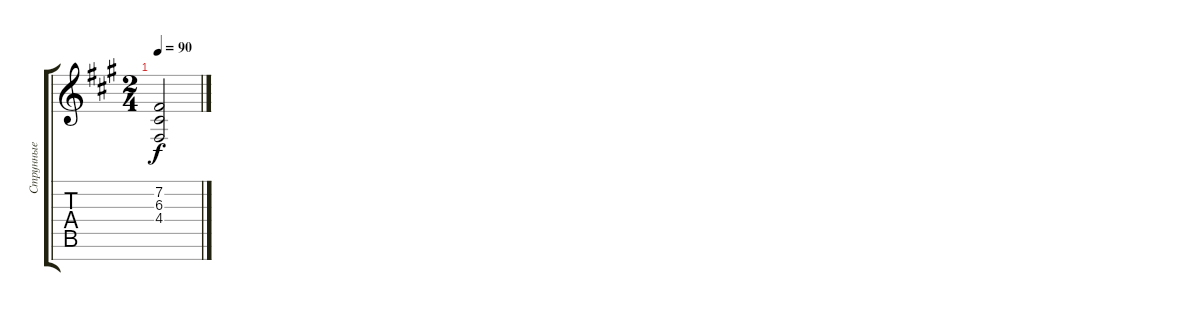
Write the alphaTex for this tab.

\track ("Струнные" "Струнные") {instrument tremolostrings}
\staff {score tabs}
\tuning (E4 B3 G3 D3 A2 E2 B1) {hide}
\ts (2 4)
\tempo 90
\clef g2
\ks f#minor
(7.2{t} 6.3{t} 4.4{t}).2{dy f}
